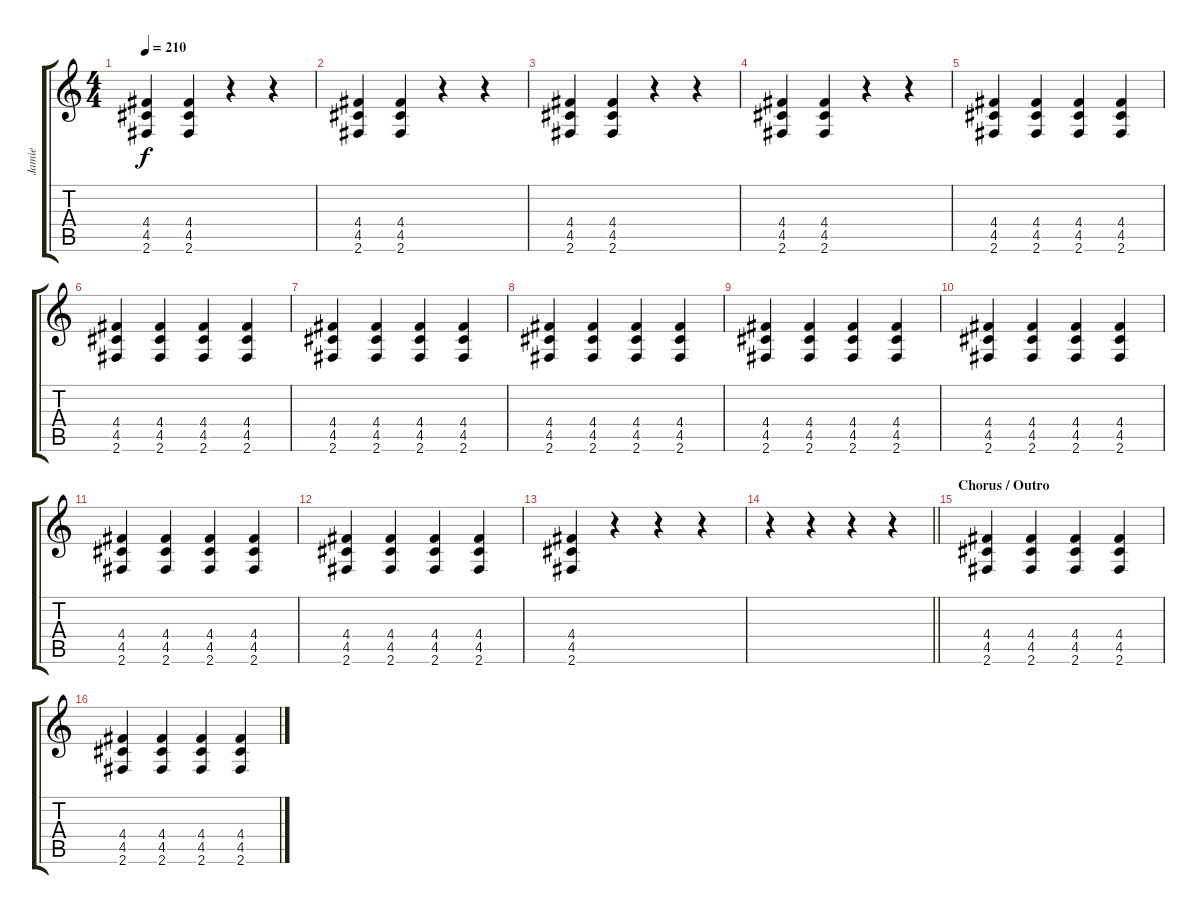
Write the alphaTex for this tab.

\track ("Jamie" "Jamie") {instrument overdrivenguitar}
\staff {score tabs}
\tuning (E4 B3 G3 D3 A2 E2) {hide}
\ts (4 4)
\tempo 210
\clef g2
\ks c
(4.4 4.5 2.6).4{dy f} (4.4 4.5 2.6).4 r.4 r.4 |
(4.4 4.5 2.6).4 (4.4 4.5 2.6).4 r.4 r.4 |
(4.4 4.5 2.6).4 (4.4 4.5 2.6).4 r.4 r.4 |
(4.4 4.5 2.6).4 (4.4 4.5 2.6).4 r.4 r.4 |
(4.4 4.5 2.6).4 (4.4 4.5 2.6).4 (4.4 4.5 2.6).4 (4.4 4.5 2.6).4 |
(4.4 4.5 2.6).4 (4.4 4.5 2.6).4 (4.4 4.5 2.6).4 (4.4 4.5 2.6).4 |
(4.4 4.5 2.6).4 (4.4 4.5 2.6).4 (4.4 4.5 2.6).4 (4.4 4.5 2.6).4 |
(4.4 4.5 2.6).4 (4.4 4.5 2.6).4 (4.4 4.5 2.6).4 (4.4 4.5 2.6).4 |
(4.4 4.5 2.6).4 (4.4 4.5 2.6).4 (4.4 4.5 2.6).4 (4.4 4.5 2.6).4 |
(4.4 4.5 2.6).4 (4.4 4.5 2.6).4 (4.4 4.5 2.6).4 (4.4 4.5 2.6).4 |
(4.4 4.5 2.6).4 (4.4 4.5 2.6).4 (4.4 4.5 2.6).4 (4.4 4.5 2.6).4 |
(4.4 4.5 2.6).4 (4.4 4.5 2.6).4 (4.4 4.5 2.6).4 (4.4 4.5 2.6).4 |
(4.4 4.5 2.6).4 r.4 r.4 r.4 |
\barLineRight lightlight
r.4 r.4 r.4 r.4 |
\section ("" "Chorus / Outro")
(4.4 4.5 2.6).4 (4.4 4.5 2.6).4 (4.4 4.5 2.6).4 (4.4 4.5 2.6).4 |
(4.4 4.5 2.6).4 (4.4 4.5 2.6).4 (4.4 4.5 2.6).4 (4.4 4.5 2.6).4
